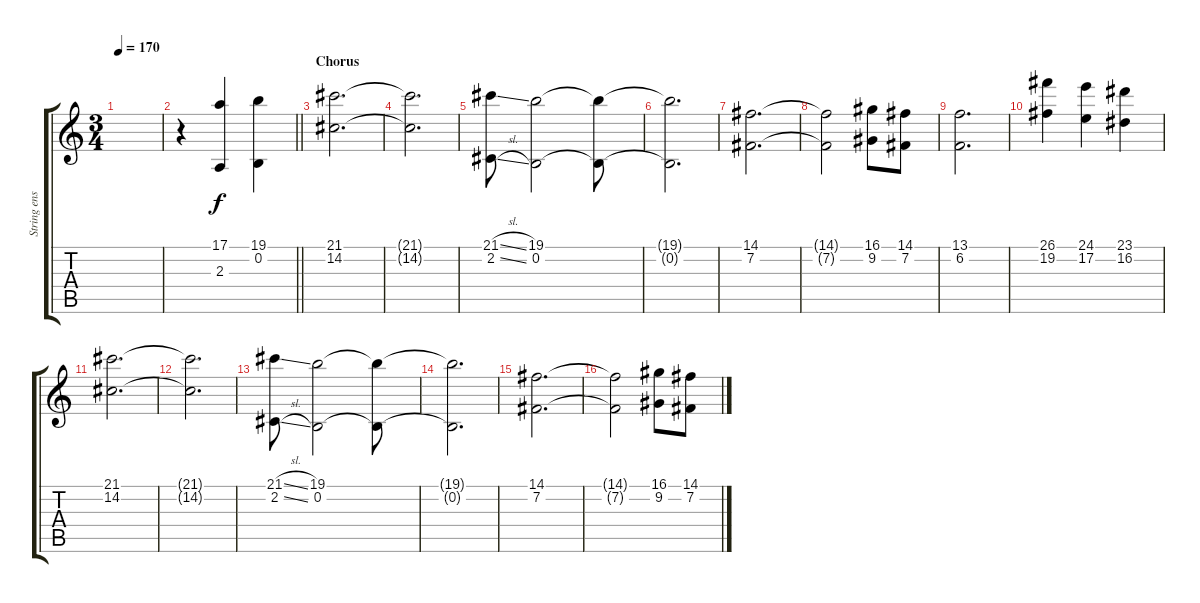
\track ("String ensemble" "String ens") {instrument stringensemble1}
\staff {score tabs}
\tuning (E4 B3 G3 D3 A2 E2) {hide}
\ts (3 4)
\tempo 170
\clef g2
\ks c
|
\barLineRight lightlight
r.4 (17.1 2.3).4 (19.1 0.2).4 |
\section ("" "Chorus")
(21.1 14.2).2{d} |
(21.1{t} 14.2{t}).2{d} |
(21.1{sl} 2.2{sl}).8 (19.1 0.2).2 (19.1{t} 0.2{t}).8 |
(19.1{t} 0.2{t}).2{d} |
(14.1 7.2).2{d} |
(14.1{t} 7.2{t}).2 (16.1 9.2).8 (14.1 7.2).8 |
(13.1 6.2).2{d} |
(26.1 19.2).4 (24.1 17.2).4 (23.1 16.2).4 |
(21.1 14.2).2{d} |
(21.1{t} 14.2{t}).2{d} |
(21.1{sl} 2.2{sl}).8 (19.1 0.2).2 (19.1{t} 0.2{t}).8 |
(19.1{t} 0.2{t}).2{d} |
(14.1 7.2).2{d} |
(14.1{t} 7.2{t}).2 (16.1 9.2).8 (14.1 7.2).8
